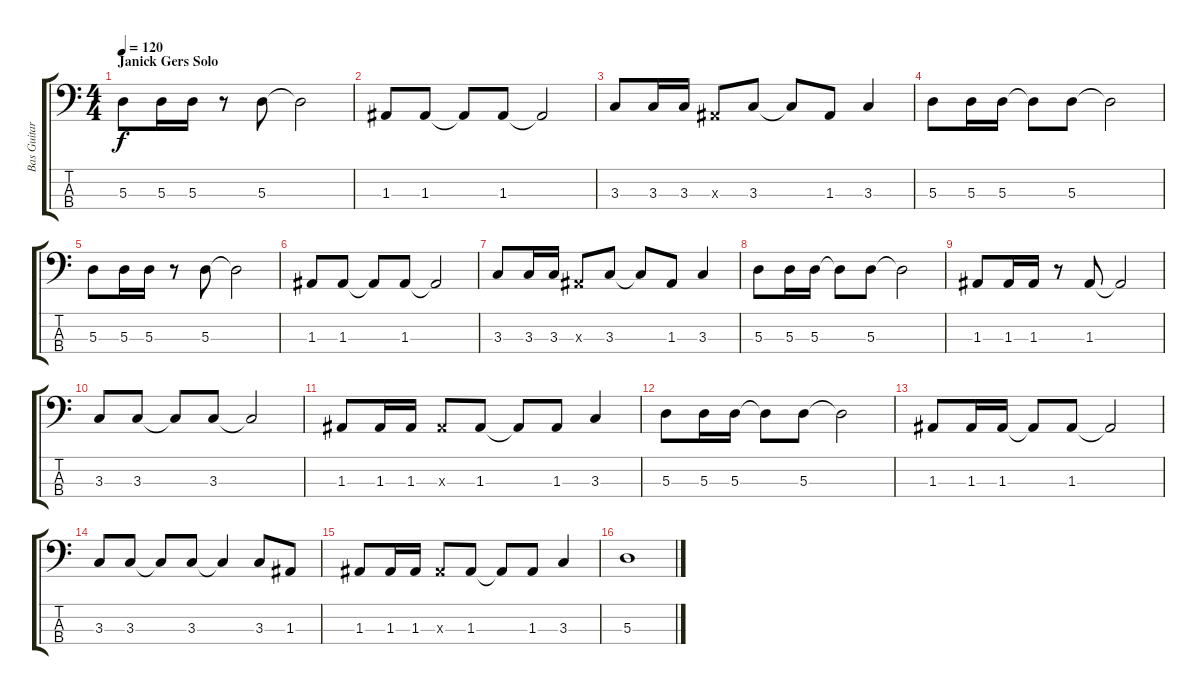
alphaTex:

\track ("Bas Guitar" "Bas Guitar") {instrument electricbassfinger}
\staff {score tabs}
\tuning (G2 D2 A1 E1) {hide}
\ts (4 4)
\section ("" "Janick Gers Solo")
\tempo 120
\clef f4
\ks c
5.3.8{dy f} 5.3.16 5.3.16 r.8 5.3.8 5.3{t}.2 |
1.3.8 1.3.8 1.3{t}.8 1.3.8 1.3{t}.2 |
3.3.8 3.3.16 3.3.16 1.3{x}.8 3.3.8 3.3{t}.8 1.3.8 3.3.4 |
5.3.8 5.3.16 5.3.16 5.3{t}.8 5.3.8 5.3{t}.2 |
5.3.8 5.3.16 5.3.16 r.8 5.3.8 5.3{t}.2 |
1.3.8 1.3.8 1.3{t}.8 1.3.8 1.3{t}.2 |
3.3.8 3.3.16 3.3.16 1.3{x}.8 3.3.8 3.3{t}.8 1.3.8 3.3.4 |
5.3.8 5.3.16 5.3.16 5.3{t}.8 5.3.8 5.3{t}.2 |
1.3.8 1.3.16 1.3.16 r.8 1.3.8 1.3{t}.2 |
3.3.8 3.3.8 3.3{t}.8 3.3.8 3.3{t}.2 |
1.3.8 1.3.16 1.3.16 1.3{x}.8 1.3.8 1.3{t}.8 1.3.8 3.3.4 |
5.3.8 5.3.16 5.3.16 5.3{t}.8 5.3.8 5.3{t}.2 |
1.3.8 1.3.16 1.3.16 1.3{t}.8 1.3.8 1.3{t}.2 |
3.3.8 3.3.8 3.3{t}.8 3.3.8 3.3{t}.4 3.3.8 1.3.8 |
1.3.8 1.3.16 1.3.16 1.3{x}.8 1.3.8 1.3{t}.8 1.3.8 3.3.4 |
5.3.1
